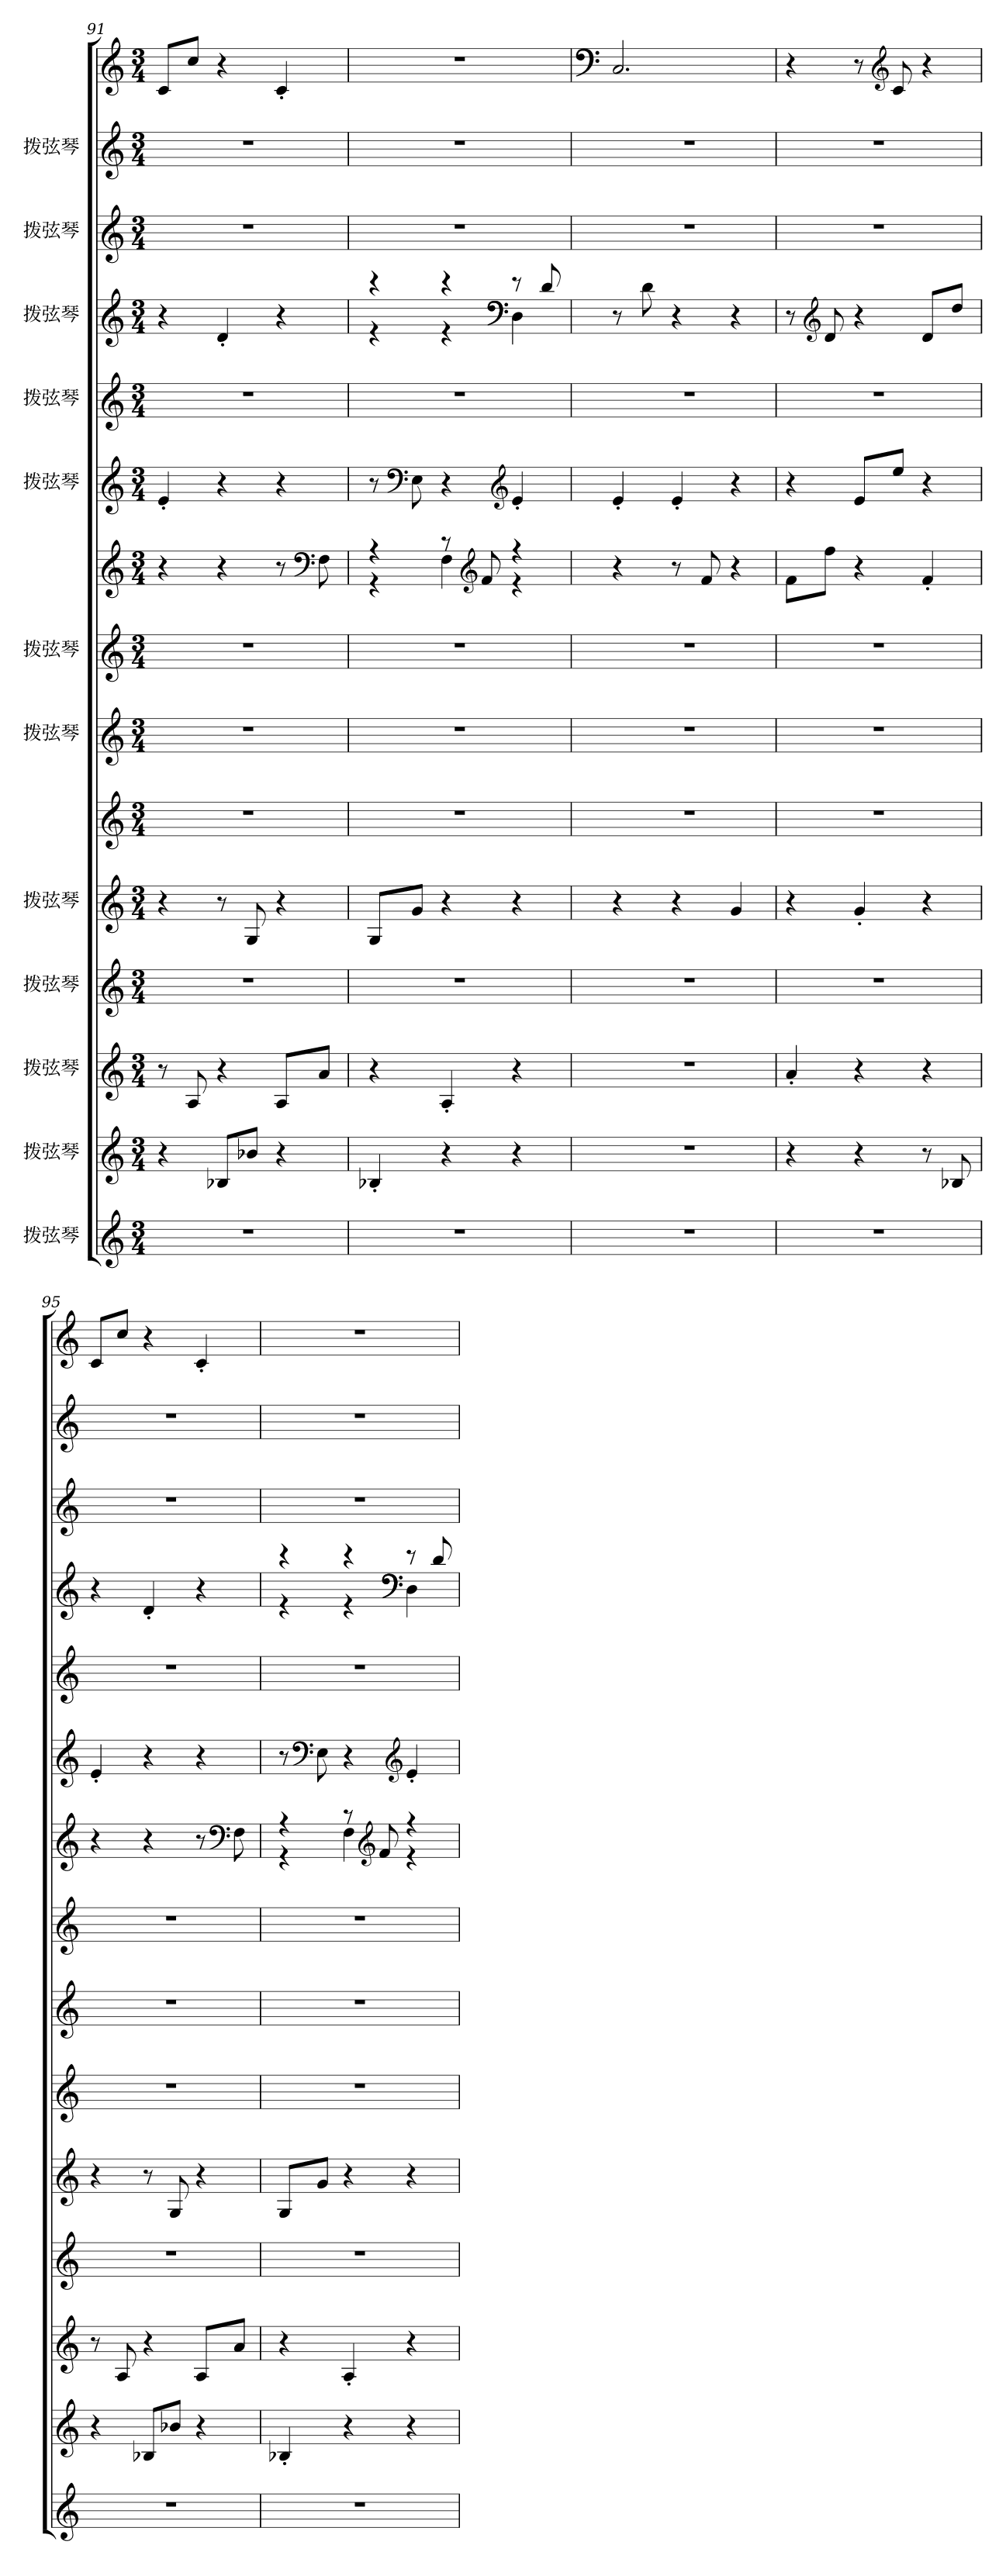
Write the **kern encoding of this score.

**kern	**kern	**kern	**kern	**kern	**kern	**kern	**kern	**kern	**kern	**kern	**kern	**kern	**kern	**kern
*part12	*part11	*part10	*part9	*part8	*part8	*part7	*part6	*part6	*part5	*part4	*part3	*part2	*part1	*part1
*staff15	*staff14	*staff13	*staff12	*staff11	*staff10	*staff9	*staff8	*staff7	*staff6	*staff5	*staff4	*staff3	*staff2	*staff1
*I"拨弦琴	*I"拨弦琴	*I"拨弦琴	*I"拨弦琴	*I"拨弦琴	*	*I"拨弦琴	*I"拨弦琴	*	*I"拨弦琴	*I"拨弦琴	*I"拨弦琴	*I"拨弦琴	*I"拨弦琴	*
*clefG2	*clefG2	*clefG2	*clefG2	*clefG2	*clefG2	*clefG2	*clefG2	*clefG2	*clefG2	*clefG2	*clefG2	*clefG2	*clefG2	*clefG2
*k[]	*k[]	*k[]	*k[]	*k[]	*k[]	*k[]	*k[]	*k[]	*k[]	*k[]	*k[]	*k[]	*k[]	*k[]
*M3/4	*M3/4	*M3/4	*M3/4	*M3/4	*M3/4	*M3/4	*M3/4	*M3/4	*M3/4	*M3/4	*M3/4	*M3/4	*M3/4	*M3/4
=91	=91	=91	=91	=91	=91	=91	=91	=91	=91	=91	=91	=91	=91	=91
2.r	4r	8r	2.r	4r	2.r	2.r	2.r	4r	4e'/	2.r	4r	2.r	2.r	8c/L
.	.	8A/	.	.	.	.	.	.	.	.	.	.	.	8cc/J
.	8B-X/L	4r	.	8r	.	.	.	4r	4r	.	4d'/	.	.	4r
.	8b-X/J	.	.	8G/	.	.	.	.	.	.	.	.	.	.
.	4r	8A/L	.	4r	.	.	.	8r	4r	.	4r	.	.	4c'/
*	*	*	*	*	*	*	*	*clefF4	*	*	*	*	*	*
.	.	8a/J	.	.	.	.	.	8F\	.	.	.	.	.	.
=92	=92	=92	=92	=92	=92	=92	=92	=92	=92	=92	=92	=92	=92	=92
*	*	*	*	*	*	*	*	*^	*	*	*^	*	*	*
2.r	4B-X'/	4r	2.r	8G/L	2.r	2.r	2.r	4r	4r	8r	2.r	4r	4r	2.r	2.r	2.r
*	*	*	*	*	*	*	*	*	*	*clefF4	*	*	*	*	*	*
.	.	.	.	8g/J	.	.	.	.	.	8E\	.	.	.	.	.	.
.	4r	4A'/	.	4r	.	.	.	8r	4F\	4r	.	4r	4r	.	.	.
*	*	*	*	*	*	*	*	*clefG2	*	*	*	*	*	*	*	*
.	.	.	.	.	.	.	.	8f/	.	.	.	.	.	.	.	.
*	*	*	*	*	*	*	*	*	*	*clefG2	*	*clefF4	*	*	*	*
.	4r	4r	.	4r	.	.	.	4r	4r	4e'/	.	8r	4D\	.	.	.
.	.	.	.	.	.	.	.	.	.	.	.	8d/	.	.	.	.
*	*	*	*	*	*	*	*	*v	*v	*	*	*v	*v	*	*	*
=93	=93	=93	=93	=93	=93	=93	=93	=93	=93	=93	=93	=93	=93	=93
*	*	*	*	*	*	*	*	*	*	*	*	*	*	*clefF4
2.r	2.r	2.r	2.r	4r	2.r	2.r	2.r	4r	4e'/	2.r	8r	2.r	2.r	2.C/
.	.	.	.	.	.	.	.	.	.	.	8d\	.	.	.
.	.	.	.	4r	.	.	.	8r	4e'/	.	4r	.	.	.
.	.	.	.	.	.	.	.	8f/	.	.	.	.	.	.
.	.	.	.	4g/	.	.	.	4r	4r	.	4r	.	.	.
!!LO:PB:g=z
=94	=94	=94	=94	=94	=94	=94	=94	=94	=94	=94	=94	=94	=94	=94
2.r	4r	4a'/	2.r	4r	2.r	2.r	2.r	8f\L	4r	2.r	8r	2.r	2.r	4r
*	*	*	*	*	*	*	*	*	*	*	*clefG2	*	*	*
.	.	.	.	.	.	.	.	8ff\J	.	.	8d/	.	.	.
.	4r	4r	.	4g'/	.	.	.	4r	8e/L	.	4r	.	.	8r
*	*	*	*	*	*	*	*	*	*	*	*	*	*	*clefG2
.	.	.	.	.	.	.	.	.	8ee/J	.	.	.	.	8c/
.	8r	4r	.	4r	.	.	.	4f'/	4r	.	8d/L	.	.	4r
.	8B-X/	.	.	.	.	.	.	.	.	.	8dd/J	.	.	.
=95	=95	=95	=95	=95	=95	=95	=95	=95	=95	=95	=95	=95	=95	=95
2.r	4r	8r	2.r	4r	2.r	2.r	2.r	4r	4e'/	2.r	4r	2.r	2.r	8c/L
.	.	8A/	.	.	.	.	.	.	.	.	.	.	.	8cc/J
.	8B-X/L	4r	.	8r	.	.	.	4r	4r	.	4d'/	.	.	4r
.	8b-X/J	.	.	8G/	.	.	.	.	.	.	.	.	.	.
.	4r	8A/L	.	4r	.	.	.	8r	4r	.	4r	.	.	4c'/
*	*	*	*	*	*	*	*	*clefF4	*	*	*	*	*	*
.	.	8a/J	.	.	.	.	.	8F\	.	.	.	.	.	.
=96	=96	=96	=96	=96	=96	=96	=96	=96	=96	=96	=96	=96	=96	=96
*	*	*	*	*	*	*	*	*^	*	*	*^	*	*	*
2.r	4B-X'/	4r	2.r	8G/L	2.r	2.r	2.r	4r	4r	8r	2.r	4r	4r	2.r	2.r	2.r
*	*	*	*	*	*	*	*	*	*	*clefF4	*	*	*	*	*	*
.	.	.	.	8g/J	.	.	.	.	.	8E\	.	.	.	.	.	.
.	4r	4A'/	.	4r	.	.	.	8r	4F\	4r	.	4r	4r	.	.	.
*	*	*	*	*	*	*	*	*clefG2	*	*	*	*	*	*	*	*
.	.	.	.	.	.	.	.	8f/	.	.	.	.	.	.	.	.
*	*	*	*	*	*	*	*	*	*	*clefG2	*	*clefF4	*	*	*	*
.	4r	4r	.	4r	.	.	.	4r	4r	4e'/	.	8r	4D\	.	.	.
.	.	.	.	.	.	.	.	.	.	.	.	8d/	.	.	.	.
*	*	*	*	*	*	*	*	*v	*v	*	*	*v	*v	*	*	*
=	=	=	=	=	=	=	=	=	=	=	=	=	=	=
*-	*-	*-	*-	*-	*-	*-	*-	*-	*-	*-	*-	*-	*-	*-
